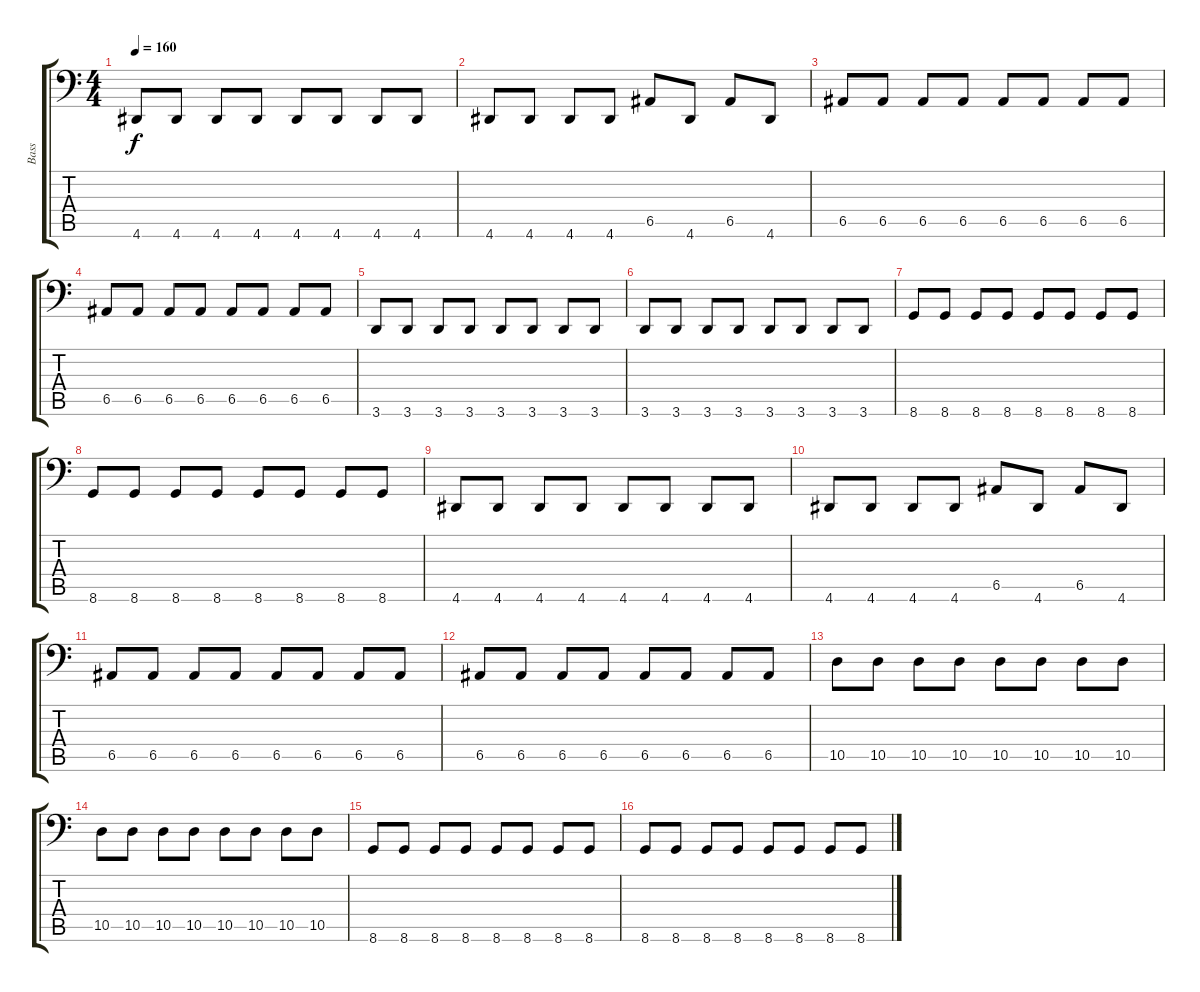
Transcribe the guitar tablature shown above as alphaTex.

\track ("Bass" "Bass") {instrument electricbassfinger}
\staff {score tabs}
\tuning (C3 G2 D2 A1 E1 B0) {hide}
\ts (4 4)
\tempo 160
\clef f4
\ks c
4.6.8{dy f} 4.6.8 4.6.8 4.6.8 4.6.8 4.6.8 4.6.8 4.6.8 |
4.6.8 4.6.8 4.6.8 4.6.8 6.5.8 4.6.8 6.5.8 4.6.8 |
6.5.8 6.5.8 6.5.8 6.5.8 6.5.8 6.5.8 6.5.8 6.5.8 |
6.5.8 6.5.8 6.5.8 6.5.8 6.5.8 6.5.8 6.5.8 6.5.8 |
3.6.8 3.6.8 3.6.8 3.6.8 3.6.8 3.6.8 3.6.8 3.6.8 |
3.6.8 3.6.8 3.6.8 3.6.8 3.6.8 3.6.8 3.6.8 3.6.8 |
8.6.8 8.6.8 8.6.8 8.6.8 8.6.8 8.6.8 8.6.8 8.6.8 |
8.6.8 8.6.8 8.6.8 8.6.8 8.6.8 8.6.8 8.6.8 8.6.8 |
4.6.8 4.6.8 4.6.8 4.6.8 4.6.8 4.6.8 4.6.8 4.6.8 |
4.6.8 4.6.8 4.6.8 4.6.8 6.5.8 4.6.8 6.5.8 4.6.8 |
6.5.8 6.5.8 6.5.8 6.5.8 6.5.8 6.5.8 6.5.8 6.5.8 |
6.5.8 6.5.8 6.5.8 6.5.8 6.5.8 6.5.8 6.5.8 6.5.8 |
10.5.8 10.5.8 10.5.8 10.5.8 10.5.8 10.5.8 10.5.8 10.5.8 |
10.5.8 10.5.8 10.5.8 10.5.8 10.5.8 10.5.8 10.5.8 10.5.8 |
8.6.8 8.6.8 8.6.8 8.6.8 8.6.8 8.6.8 8.6.8 8.6.8 |
8.6.8 8.6.8 8.6.8 8.6.8 8.6.8 8.6.8 8.6.8 8.6.8
